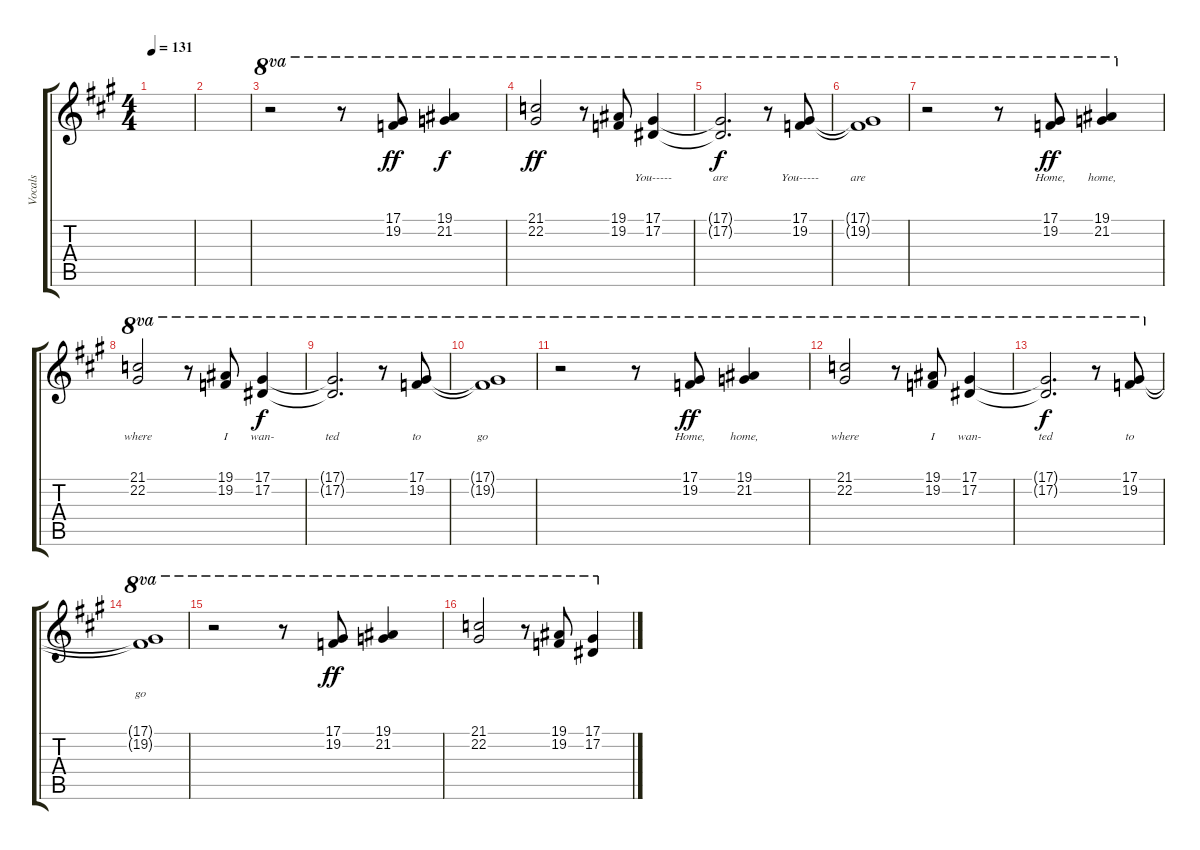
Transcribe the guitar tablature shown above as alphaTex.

\track ("Vocals" "Vocals") {instrument vibraphone}
\staff {score tabs}
\tuning (Eb4 Bb3 Gb3 Db3 Ab2 Eb2) {hide}
\ts (4 4)
\tempo 131
\clef g2
\ks a
|
|
r.2{ot 8va} r.8{ot 8va} (17.1 19.2).8{ot 8va lyrics (0 "") lyrics (1 "") lyrics (2 "") lyrics (3 "") lyrics (4 "") dy ff} (19.1 21.2).4{ot 8va lyrics (0 "") lyrics (1 "") lyrics (2 "") lyrics (3 "") lyrics (4 "") dy f} |
(21.1 22.2).2{ot 8va lyrics (0 "") lyrics (1 "") lyrics (2 "") lyrics (3 "") lyrics (4 "") dy ff} r.8{ot 8va} (19.1 19.2).8{ot 8va lyrics (0 "") lyrics (1 "") lyrics (2 "") lyrics (3 "") lyrics (4 "")} (17.1 17.2).4{ot 8va lyrics (0 "You-----") lyrics (1 "") lyrics (2 "") lyrics (3 "") lyrics (4 "")} |
(17.1{t} 17.2{t}).2{d ot 8va lyrics (0 "are") lyrics (1 "") lyrics (2 "") lyrics (3 "") lyrics (4 "") dy f} r.8{ot 8va} (17.1 19.2).8{ot 8va lyrics (0 "You-----") lyrics (1 "") lyrics (2 "") lyrics (3 "") lyrics (4 "")} |
(17.1{t} 19.2{t}).1{ot 8va lyrics (0 "are") lyrics (1 "") lyrics (2 "") lyrics (3 "") lyrics (4 "")} |
r.2{ot 8va} r.8{ot 8va} (17.1 19.2).8{ot 8va lyrics (0 "Home,") lyrics (1 "") lyrics (2 "") lyrics (3 "") lyrics (4 "") dy ff} (19.1 21.2).4{ot 8va lyrics (0 "home,") lyrics (1 "") lyrics (2 "") lyrics (3 "") lyrics (4 "")} |
(21.1 22.2).2{ot 8va lyrics (0 "where") lyrics (1 "") lyrics (2 "") lyrics (3 "") lyrics (4 "")} r.8{ot 8va} (19.1 19.2).8{ot 8va lyrics (0 "I") lyrics (1 "") lyrics (2 "") lyrics (3 "") lyrics (4 "")} (17.1 17.2).4{ot 8va lyrics (0 "wan-") lyrics (1 "") lyrics (2 "") lyrics (3 "") lyrics (4 "") dy f} |
(17.1{t} 17.2{t}).2{d ot 8va lyrics (0 "ted") lyrics (1 "") lyrics (2 "") lyrics (3 "") lyrics (4 "")} r.8{ot 8va} (17.1 19.2).8{ot 8va lyrics (0 "to") lyrics (1 "") lyrics (2 "") lyrics (3 "") lyrics (4 "")} |
(17.1{t} 19.2{t}).1{ot 8va lyrics (0 "go") lyrics (1 "") lyrics (2 "") lyrics (3 "") lyrics (4 "")} |
r.2{ot 8va} r.8{ot 8va} (17.1 19.2).8{ot 8va lyrics (0 "Home,") lyrics (1 "") lyrics (2 "") lyrics (3 "") lyrics (4 "") dy ff} (19.1 21.2).4{ot 8va lyrics (0 "home,") lyrics (1 "") lyrics (2 "") lyrics (3 "") lyrics (4 "")} |
(21.1 22.2).2{ot 8va lyrics (0 "where") lyrics (1 "") lyrics (2 "") lyrics (3 "") lyrics (4 "")} r.8{ot 8va} (19.1 19.2).8{ot 8va lyrics (0 "I") lyrics (1 "") lyrics (2 "") lyrics (3 "") lyrics (4 "")} (17.1 17.2).4{ot 8va lyrics (0 "wan-") lyrics (1 "") lyrics (2 "") lyrics (3 "") lyrics (4 "")} |
(17.1{t} 17.2{t}).2{d ot 8va lyrics (0 "ted") lyrics (1 "") lyrics (2 "") lyrics (3 "") lyrics (4 "") dy f} r.8{ot 8va} (17.1 19.2).8{ot 8va lyrics (0 "to") lyrics (1 "") lyrics (2 "") lyrics (3 "") lyrics (4 "")} |
(17.1{t} 19.2{t}).1{ot 8va lyrics (0 "go") lyrics (1 "") lyrics (2 "") lyrics (3 "") lyrics (4 "")} |
r.2{ot 8va} r.8{ot 8va} (17.1 19.2).8{ot 8va dy ff} (19.1 21.2).4{ot 8va} |
(21.1 22.2).2{ot 8va} r.8{ot 8va} (19.1 19.2).8{ot 8va} (17.1 17.2).4{ot 8va}
